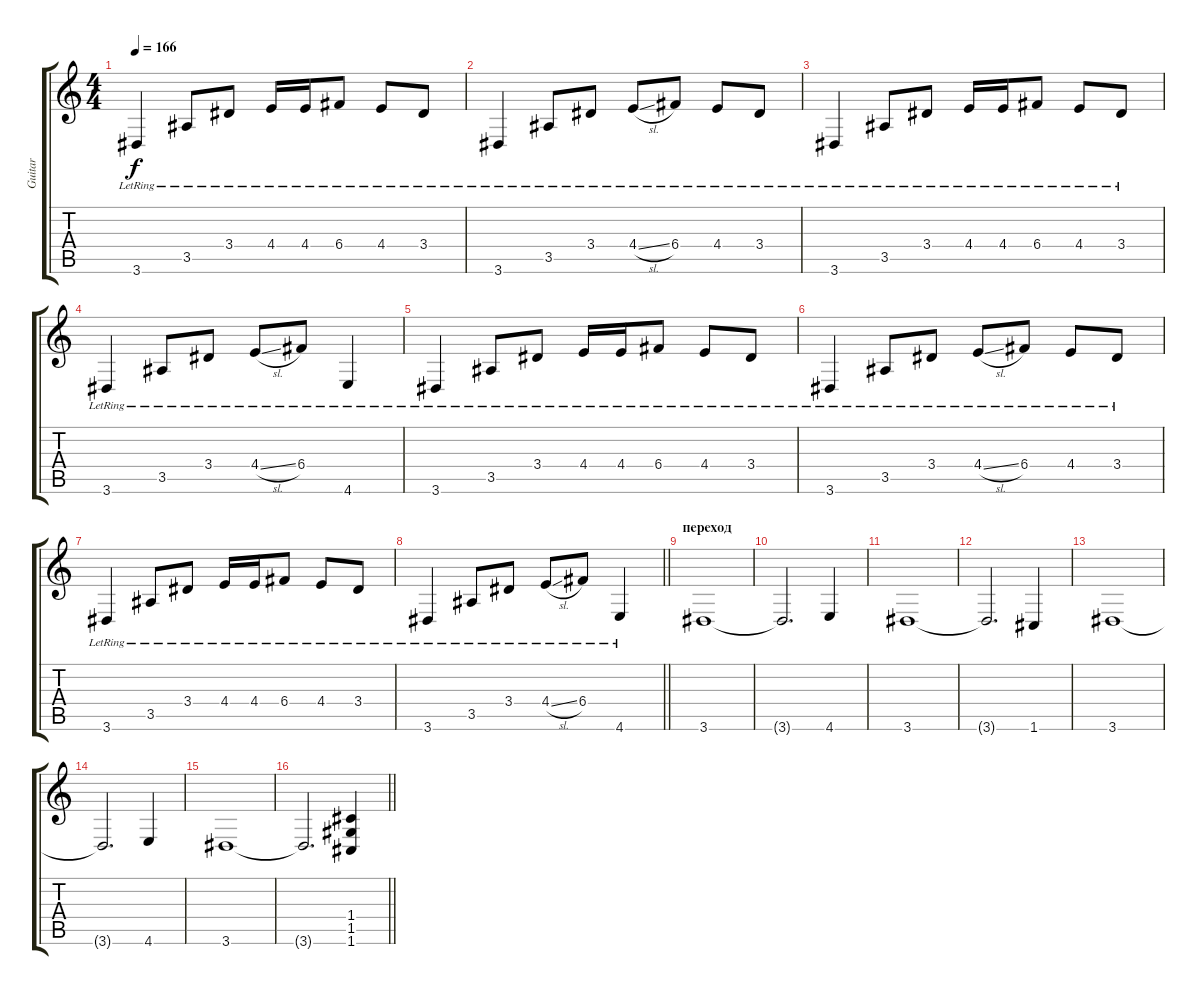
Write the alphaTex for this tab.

\track ("Guitar" "Guitar") {instrument distortionguitar}
\staff {score tabs}
\tuning (D4 A3 F3 C3 G2 C2) {hide}
\ts (4 4)
\section ("" "")
\tempo 166
\clef g2
\ks c
3.6{lr}.4{dy f} 3.5{lr}.8 3.4{lr}.8 4.4{lr}.16 4.4{lr}.16 6.4{lr}.8 4.4{lr}.8 3.4{lr}.8 |
3.6{lr}.4 3.5{lr}.8 3.4{lr}.8 4.4{sl lr}.8 6.4{lr}.8 4.4{lr}.8 3.4{lr}.8 |
3.6{lr}.4 3.5{lr}.8 3.4{lr}.8 4.4{lr}.16 4.4{lr}.16 6.4{lr}.8 4.4{lr}.8 3.4{lr}.8 |
3.6{lr}.4 3.5{lr}.8 3.4{lr}.8 4.4{sl lr}.8 6.4{lr}.8 4.6{lr}.4 |
3.6{lr}.4 3.5{lr}.8 3.4{lr}.8 4.4{lr}.16 4.4{lr}.16 6.4{lr}.8 4.4{lr}.8 3.4{lr}.8 |
3.6{lr}.4 3.5{lr}.8 3.4{lr}.8 4.4{sl lr}.8 6.4{lr}.8 4.4{lr}.8 3.4{lr}.8 |
3.6{lr}.4 3.5{lr}.8 3.4{lr}.8 4.4{lr}.16 4.4{lr}.16 6.4{lr}.8 4.4{lr}.8 3.4{lr}.8 |
\barLineRight lightlight
3.6{lr}.4 3.5{lr}.8 3.4{lr}.8 4.4{sl lr}.8 6.4{lr}.8 4.6{lr}.4 |
\section ("" "переход")
3.6.1 |
3.6{t}.2{d} 4.6.4 |
3.6.1 |
3.6{t}.2{d} 1.6.4 |
3.6.1 |
3.6{t}.2{d} 4.6.4 |
3.6.1 |
\barLineRight lightlight
3.6{t}.2{d} (1.4 1.5 1.6).4{instrument distortionguitar}
